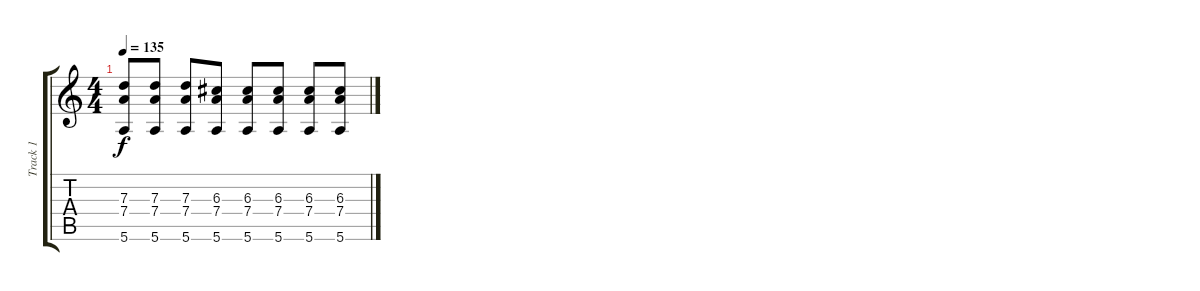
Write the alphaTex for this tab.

\track ("Track 1" "Track 1") {instrument distortionguitar}
\staff {score tabs}
\tuning (E4 B3 G3 D3 A2 E2) {hide}
\ts (4 4)
\tempo 135
\clef g2
\ks c
(7.3 7.4 5.6).8{dy f} (7.3 7.4 5.6).8 (7.3 7.4 5.6).8 (6.3 7.4 5.6).8 (6.3 7.4 5.6).8 (6.3 7.4 5.6).8 (6.3 7.4 5.6).8 (6.3 7.4 5.6).8
